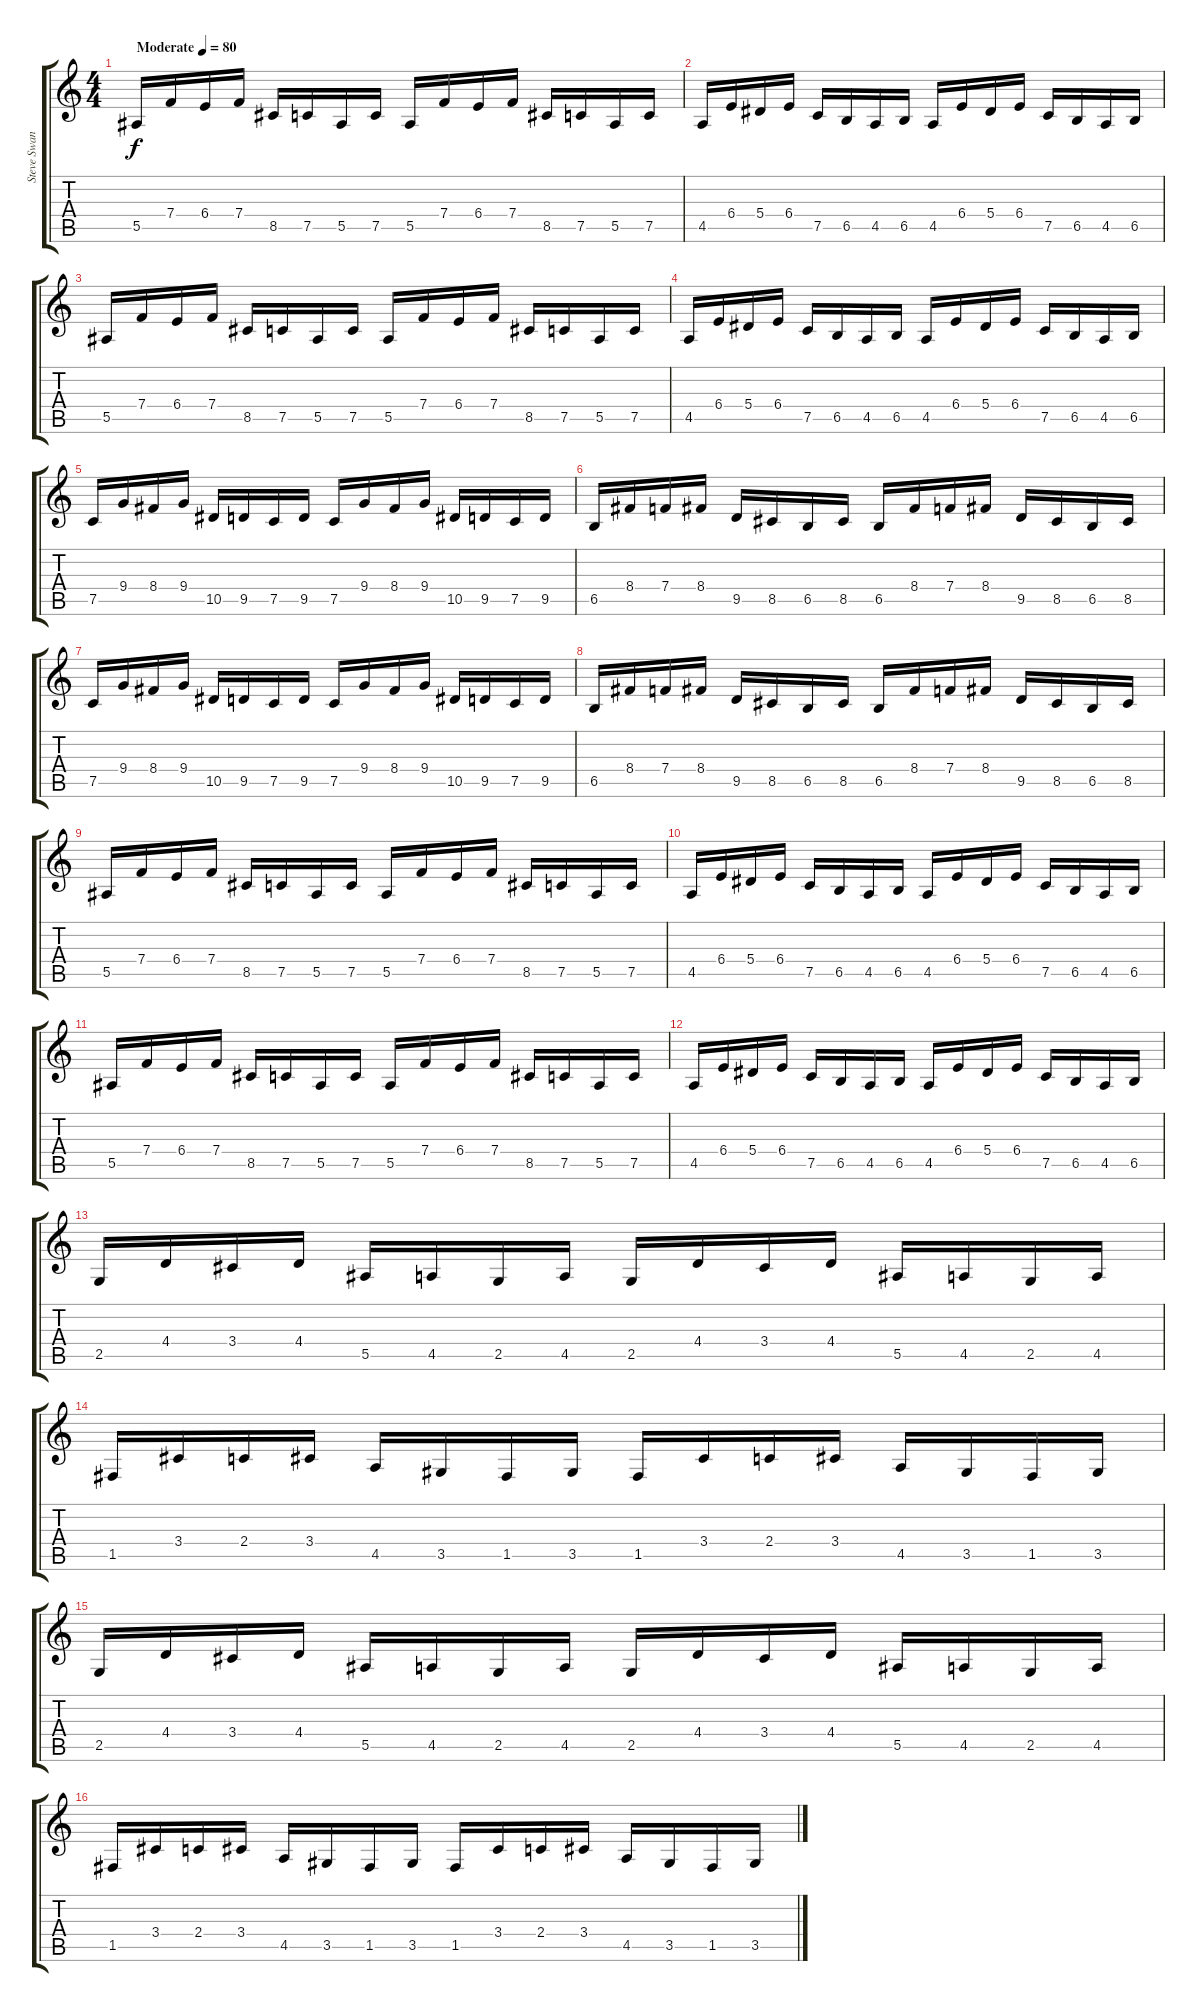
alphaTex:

\track ("Steve Swanson" "Steve Swan") {instrument distortionguitar}
\staff {score tabs}
\tuning (C4 G3 Eb3 Bb2 F2 C2) {hide}
\ts (4 4)
\tempo (80 "Moderate")
\clef g2
\ks c
5.5.16{dy f instrument distortionguitar} 7.4.16 6.4.16 7.4.16 8.5.16 7.5.16 5.5.16 7.5.16 5.5.16 7.4.16 6.4.16 7.4.16 8.5.16 7.5.16 5.5.16 7.5.16 |
4.5.16 6.4.16 5.4.16 6.4.16 7.5.16 6.5.16 4.5.16 6.5.16 4.5.16 6.4.16 5.4.16 6.4.16 7.5.16 6.5.16 4.5.16 6.5.16 |
5.5.16 7.4.16 6.4.16 7.4.16 8.5.16 7.5.16 5.5.16 7.5.16 5.5.16 7.4.16 6.4.16 7.4.16 8.5.16 7.5.16 5.5.16 7.5.16 |
4.5.16 6.4.16 5.4.16 6.4.16 7.5.16 6.5.16 4.5.16 6.5.16 4.5.16 6.4.16 5.4.16 6.4.16 7.5.16 6.5.16 4.5.16 6.5.16 |
7.5.16 9.4.16 8.4.16 9.4.16 10.5.16 9.5.16 7.5.16 9.5.16 7.5.16 9.4.16 8.4.16 9.4.16 10.5.16 9.5.16 7.5.16 9.5.16 |
6.5.16 8.4.16 7.4.16 8.4.16 9.5.16 8.5.16 6.5.16 8.5.16 6.5.16 8.4.16 7.4.16 8.4.16 9.5.16 8.5.16 6.5.16 8.5.16 |
7.5.16 9.4.16 8.4.16 9.4.16 10.5.16 9.5.16 7.5.16 9.5.16 7.5.16 9.4.16 8.4.16 9.4.16 10.5.16 9.5.16 7.5.16 9.5.16 |
6.5.16 8.4.16 7.4.16 8.4.16 9.5.16 8.5.16 6.5.16 8.5.16 6.5.16 8.4.16 7.4.16 8.4.16 9.5.16 8.5.16 6.5.16 8.5.16 |
5.5.16 7.4.16 6.4.16 7.4.16 8.5.16 7.5.16 5.5.16 7.5.16 5.5.16 7.4.16 6.4.16 7.4.16 8.5.16 7.5.16 5.5.16 7.5.16 |
4.5.16 6.4.16 5.4.16 6.4.16 7.5.16 6.5.16 4.5.16 6.5.16 4.5.16 6.4.16 5.4.16 6.4.16 7.5.16 6.5.16 4.5.16 6.5.16 |
5.5.16 7.4.16 6.4.16 7.4.16 8.5.16 7.5.16 5.5.16 7.5.16 5.5.16 7.4.16 6.4.16 7.4.16 8.5.16 7.5.16 5.5.16 7.5.16 |
4.5.16 6.4.16 5.4.16 6.4.16 7.5.16 6.5.16 4.5.16 6.5.16 4.5.16 6.4.16 5.4.16 6.4.16 7.5.16 6.5.16 4.5.16 6.5.16 |
2.5.16 4.4.16 3.4.16 4.4.16 5.5.16 4.5.16 2.5.16 4.5.16 2.5.16 4.4.16 3.4.16 4.4.16 5.5.16 4.5.16 2.5.16 4.5.16 |
1.5.16 3.4.16 2.4.16 3.4.16 4.5.16 3.5.16 1.5.16 3.5.16 1.5.16 3.4.16 2.4.16 3.4.16 4.5.16 3.5.16 1.5.16 3.5.16 |
2.5.16 4.4.16 3.4.16 4.4.16 5.5.16 4.5.16 2.5.16 4.5.16 2.5.16 4.4.16 3.4.16 4.4.16 5.5.16 4.5.16 2.5.16 4.5.16 |
1.5.16 3.4.16 2.4.16 3.4.16 4.5.16 3.5.16 1.5.16 3.5.16 1.5.16 3.4.16 2.4.16 3.4.16 4.5.16 3.5.16 1.5.16 3.5.16
